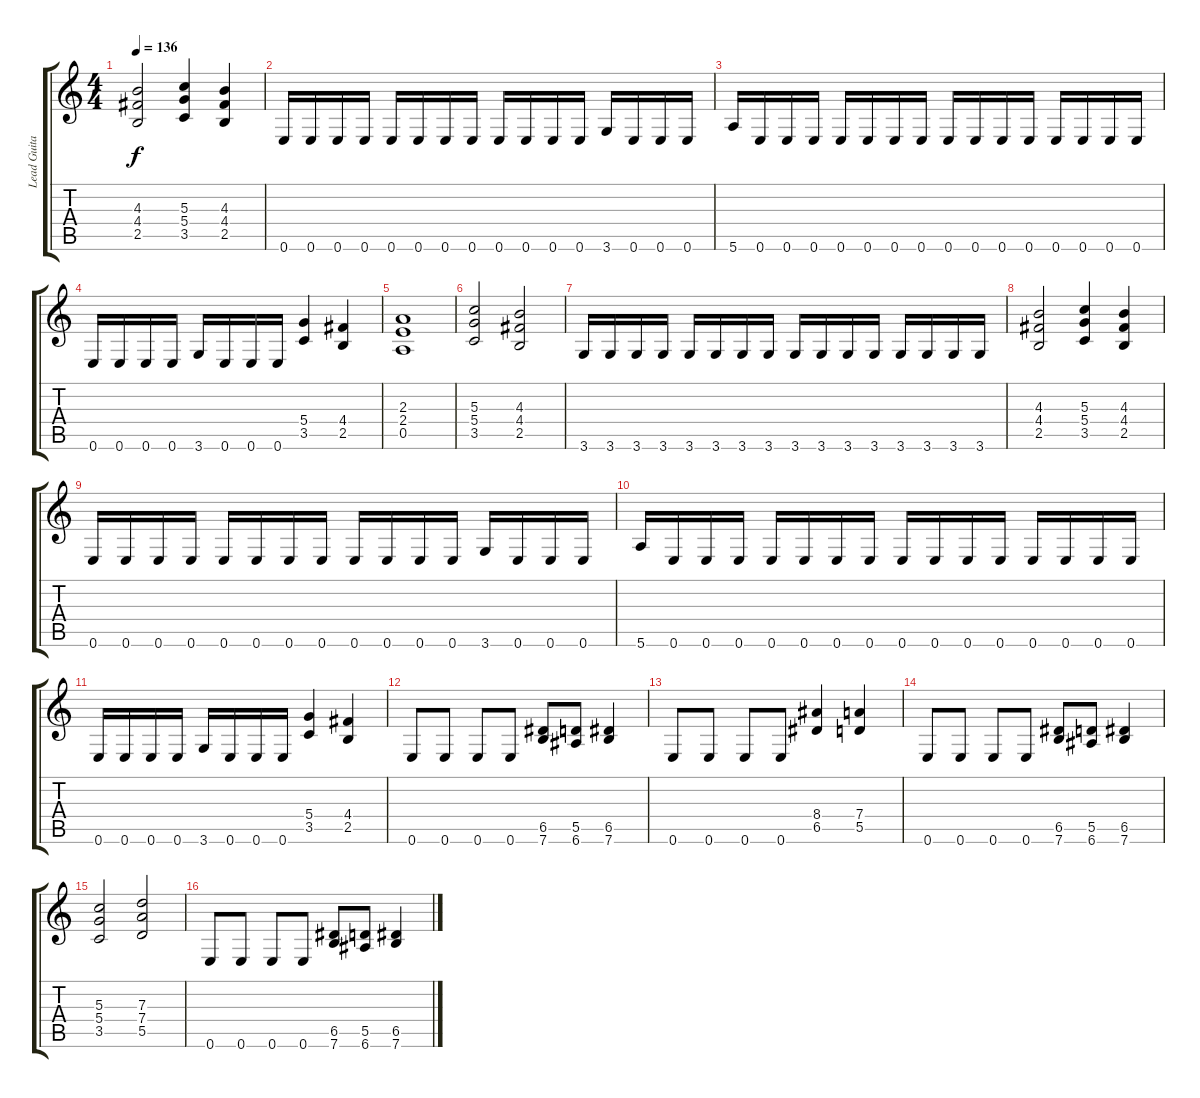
\track ("Lead Guitar" "Lead Guita") {instrument overdrivenguitar}
\staff {score tabs}
\tuning (E4 B3 G3 D3 A2 E2) {hide}
\ts (4 4)
\tempo 136
\clef g2
\ks c
(4.3 4.4 2.5).2{dy f} (5.3 5.4 3.5).4 (4.3 4.4 2.5).4 |
0.6.16 0.6.16 0.6.16 0.6.16 0.6.16 0.6.16 0.6.16 0.6.16 0.6.16 0.6.16 0.6.16 0.6.16 3.6.16 0.6.16 0.6.16 0.6.16 |
5.6.16 0.6.16 0.6.16 0.6.16 0.6.16 0.6.16 0.6.16 0.6.16 0.6.16 0.6.16 0.6.16 0.6.16 0.6.16 0.6.16 0.6.16 0.6.16 |
0.6.16 0.6.16 0.6.16 0.6.16 3.6.16 0.6.16 0.6.16 0.6.16 (5.4 3.5).4 (4.4 2.5).4 |
(2.3 2.4 0.5).1 |
(5.3 5.4 3.5).2 (4.3 4.4 2.5).2 |
3.6.16 3.6.16 3.6.16 3.6.16 3.6.16 3.6.16 3.6.16 3.6.16 3.6.16 3.6.16 3.6.16 3.6.16 3.6.16 3.6.16 3.6.16 3.6.16 |
(4.3 4.4 2.5).2 (5.3 5.4 3.5).4 (4.3 4.4 2.5).4 |
0.6.16 0.6.16 0.6.16 0.6.16 0.6.16 0.6.16 0.6.16 0.6.16 0.6.16 0.6.16 0.6.16 0.6.16 3.6.16 0.6.16 0.6.16 0.6.16 |
5.6.16 0.6.16 0.6.16 0.6.16 0.6.16 0.6.16 0.6.16 0.6.16 0.6.16 0.6.16 0.6.16 0.6.16 0.6.16 0.6.16 0.6.16 0.6.16 |
0.6.16 0.6.16 0.6.16 0.6.16 3.6.16 0.6.16 0.6.16 0.6.16 (5.4 3.5).4 (4.4 2.5).4 |
0.6.8 0.6.8 0.6.8 0.6.8 (6.5 7.6).8 (5.5 6.6).8 (6.5 7.6).4 |
0.6.8 0.6.8 0.6.8 0.6.8 (8.4 6.5).4 (7.4 5.5).4 |
0.6.8 0.6.8 0.6.8 0.6.8 (6.5 7.6).8 (5.5 6.6).8 (6.5 7.6).4 |
(5.3 5.4 3.5).2 (7.3 7.4 5.5).2 |
0.6.8 0.6.8 0.6.8 0.6.8 (6.5 7.6).8 (5.5 6.6).8 (6.5 7.6).4
